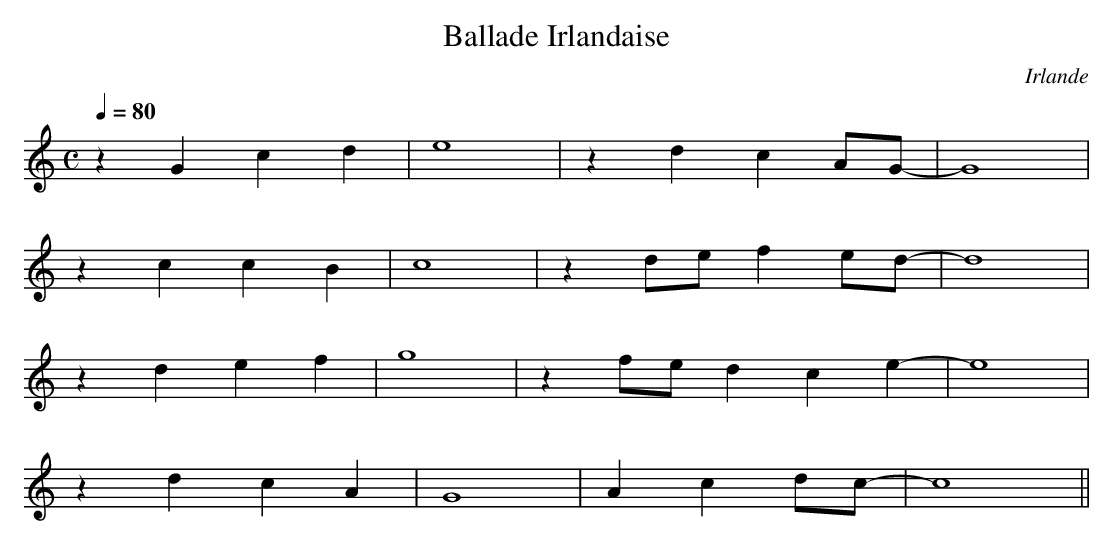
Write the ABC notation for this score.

X:1
T:Ballade Irlandaise
O:Irlande
M:C
L:1/4
Q:1/4=80
K:C
z G c d |e4 | z d c A/G/-|G4 |
z c c B | c4 | z d/e/ f e/d/- |d4 |
z d e f  |g4 | z f/e/ d c e- | e4 |
z d c A |G4 |A c d/c/- | c4 ||
